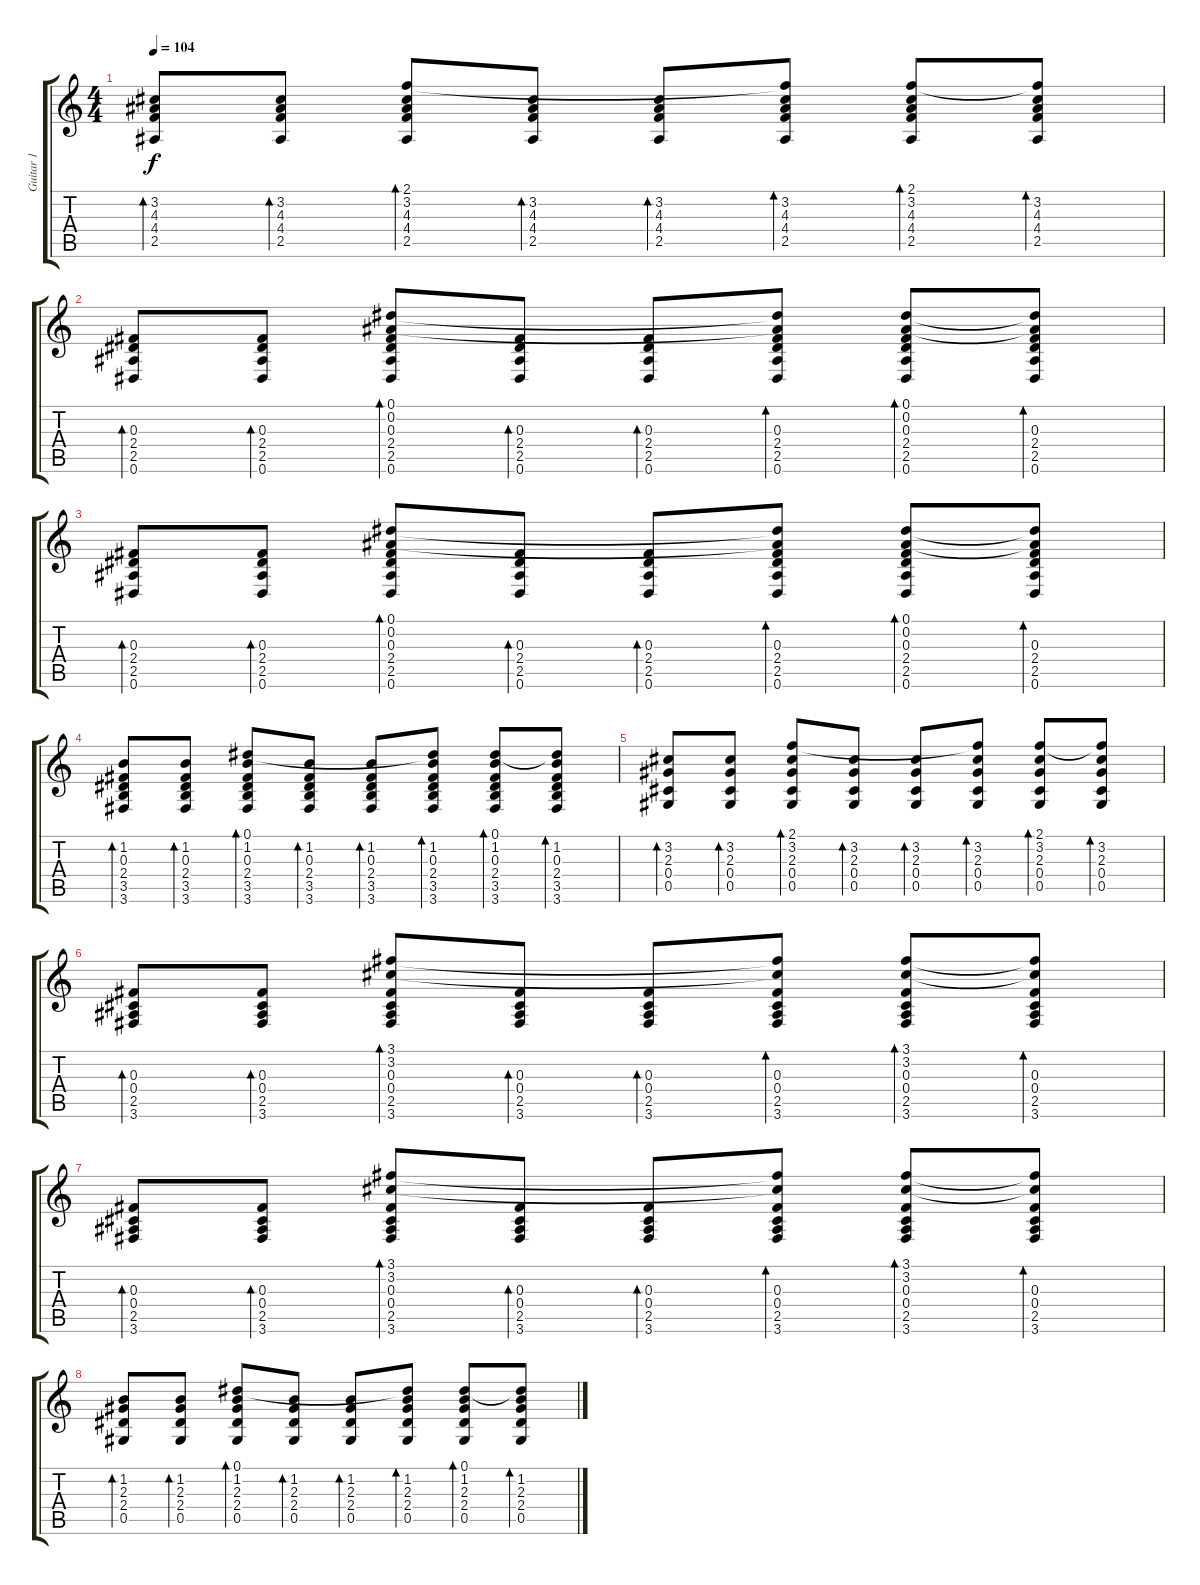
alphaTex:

\track ("Guitar 1" "Guitar 1") {instrument acousticguitarsteel}
\staff {score tabs}
\tuning (Eb4 Bb3 Gb3 Db3 Ab2 Eb2) {hide}
\ts (4 4)
\tempo 104
\clef g2
\ks c
(3.2 4.3 4.4 2.5).8{bd 30 dy f} (3.2 4.3 4.4 2.5).8{bd 30} (2.1 3.2 4.3 4.4 2.5).8{bd 30} (3.2 4.3 4.4 2.5).8{bd 30} (3.2 4.3 4.4 2.5).8{bd 30} (2.1{t} 3.2 4.3 4.4 2.5).8{bd 30} (2.1 3.2 4.3 4.4 2.5).8{bd 30} (2.1{t} 3.2 4.3 4.4 2.5).8{bd 30} |
(0.3 2.4 2.5 0.6).8{bd 30} (0.3 2.4 2.5 0.6).8{bd 30} (0.1 0.2 0.3 2.4 2.5 0.6).8{bd 30} (0.3 2.4 2.5 0.6).8{bd 30} (0.3 2.4 2.5 0.6).8{bd 30} (0.1{t} 0.2{t} 0.3 2.4 2.5 0.6).8{bd 30} (0.1 0.2 0.3 2.4 2.5 0.6).8{bd 30} (0.1{t} 0.2{t} 0.3 2.4 2.5 0.6).8{bd 30} |
(0.3 2.4 2.5 0.6).8{bd 30} (0.3 2.4 2.5 0.6).8{bd 30} (0.1 0.2 0.3 2.4 2.5 0.6).8{bd 30} (0.3 2.4 2.5 0.6).8{bd 30} (0.3 2.4 2.5 0.6).8{bd 30} (0.1{t} 0.2{t} 0.3 2.4 2.5 0.6).8{bd 30} (0.1 0.2 0.3 2.4 2.5 0.6).8{bd 30} (0.1{t} 0.2{t} 0.3 2.4 2.5 0.6).8{bd 30} |
(1.2 0.3 2.4 3.5 3.6).8{bd 30} (1.2 0.3 2.4 3.5 3.6).8{bd 30} (0.1 1.2 0.3 2.4 3.5 3.6).8{bd 30} (1.2 0.3 2.4 3.5 3.6).8{bd 30} (1.2 0.3 2.4 3.5 3.6).8{bd 30} (0.1{t} 1.2 0.3 2.4 3.5 3.6).8{bd 30} (0.1 1.2 0.3 2.4 3.5 3.6).8{bd 30} (0.1{t} 1.2 0.3 2.4 3.5 3.6).8{bd 30} |
(3.2 2.3 0.4 0.5).8{bd 30} (3.2 2.3 0.4 0.5).8{bd 30} (2.1 3.2 2.3 0.4 0.5).8{bd 30} (3.2 2.3 0.4 0.5).8{bd 30} (3.2 2.3 0.4 0.5).8{bd 30} (2.1{t} 3.2 2.3 0.4 0.5).8{bd 30} (2.1 3.2 2.3 0.4 0.5).8{bd 30} (2.1{t} 3.2 2.3 0.4 0.5).8{bd 30} |
(0.3 0.4 2.5 3.6).8{bd 30} (0.3 0.4 2.5 3.6).8{bd 30} (3.1 3.2 0.3 0.4 2.5 3.6).8{bd 30} (0.3 0.4 2.5 3.6).8{bd 30} (0.3 0.4 2.5 3.6).8{bd 30} (3.1{t} 3.2{t} 0.3 0.4 2.5 3.6).8{bd 30} (3.1 3.2 0.3 0.4 2.5 3.6).8{bd 30} (3.1{t} 3.2{t} 0.3 0.4 2.5 3.6).8{bd 30} |
(0.3 0.4 2.5 3.6).8{bd 30} (0.3 0.4 2.5 3.6).8{bd 30} (3.1 3.2 0.3 0.4 2.5 3.6).8{bd 30} (0.3 0.4 2.5 3.6).8{bd 30} (0.3 0.4 2.5 3.6).8{bd 30} (3.1{t} 3.2{t} 0.3 0.4 2.5 3.6).8{bd 30} (3.1 3.2 0.3 0.4 2.5 3.6).8{bd 30} (3.1{t} 3.2{t} 0.3 0.4 2.5 3.6).8{bd 30} |
(1.2 2.3 2.4 0.5).8{bd 30} (1.2 2.3 2.4 0.5).8{bd 30} (0.1 1.2 2.3 2.4 0.5).8{bd 30} (1.2 2.3 2.4 0.5).8{bd 30} (1.2 2.3 2.4 0.5).8{bd 30} (0.1{t} 1.2 2.3 2.4 0.5).8{bd 30} (0.1 1.2 2.3 2.4 0.5).8{bd 30} (0.1{t} 1.2 2.3 2.4 0.5).8{bd 30}
